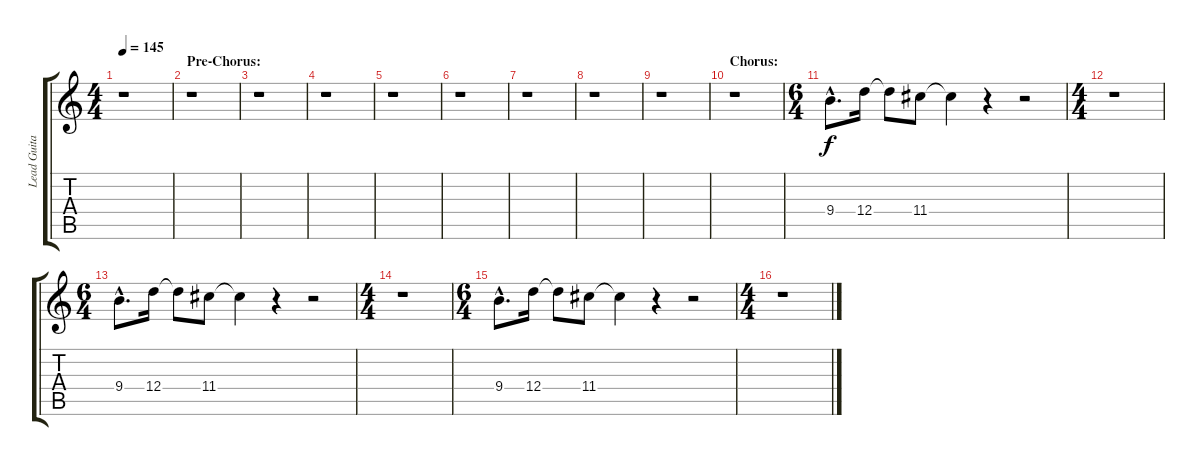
\track ("Lead Guitar II" "Lead Guita") {instrument distortionguitar}
\staff {score tabs}
\tuning (E4 B3 G3 D3 A2 E2) {hide}
\ts (4 4)
\tempo 145
\clef g2
\ks c
r.1{dy f} |
\section ("" "Pre-Chorus:")
r.1 |
r.1 |
r.1 |
r.1 |
r.1 |
r.1 |
r.1 |
r.1 |
\section ("" "Chorus:")
r.1 |
\ts (6 4)
9.4{hac}.8{d} 12.4.16 12.4{t}.8 11.4.8 11.4{t}.4 r.4 r.2 |
\ts (4 4)
r.1 |
\ts (6 4)
9.4{hac}.8{d} 12.4.16 12.4{t}.8 11.4.8 11.4{t}.4 r.4 r.2 |
\ts (4 4)
r.1 |
\ts (6 4)
9.4{hac}.8{d} 12.4.16 12.4{t}.8 11.4.8 11.4{t}.4 r.4 r.2 |
\ts (4 4)
r.1
